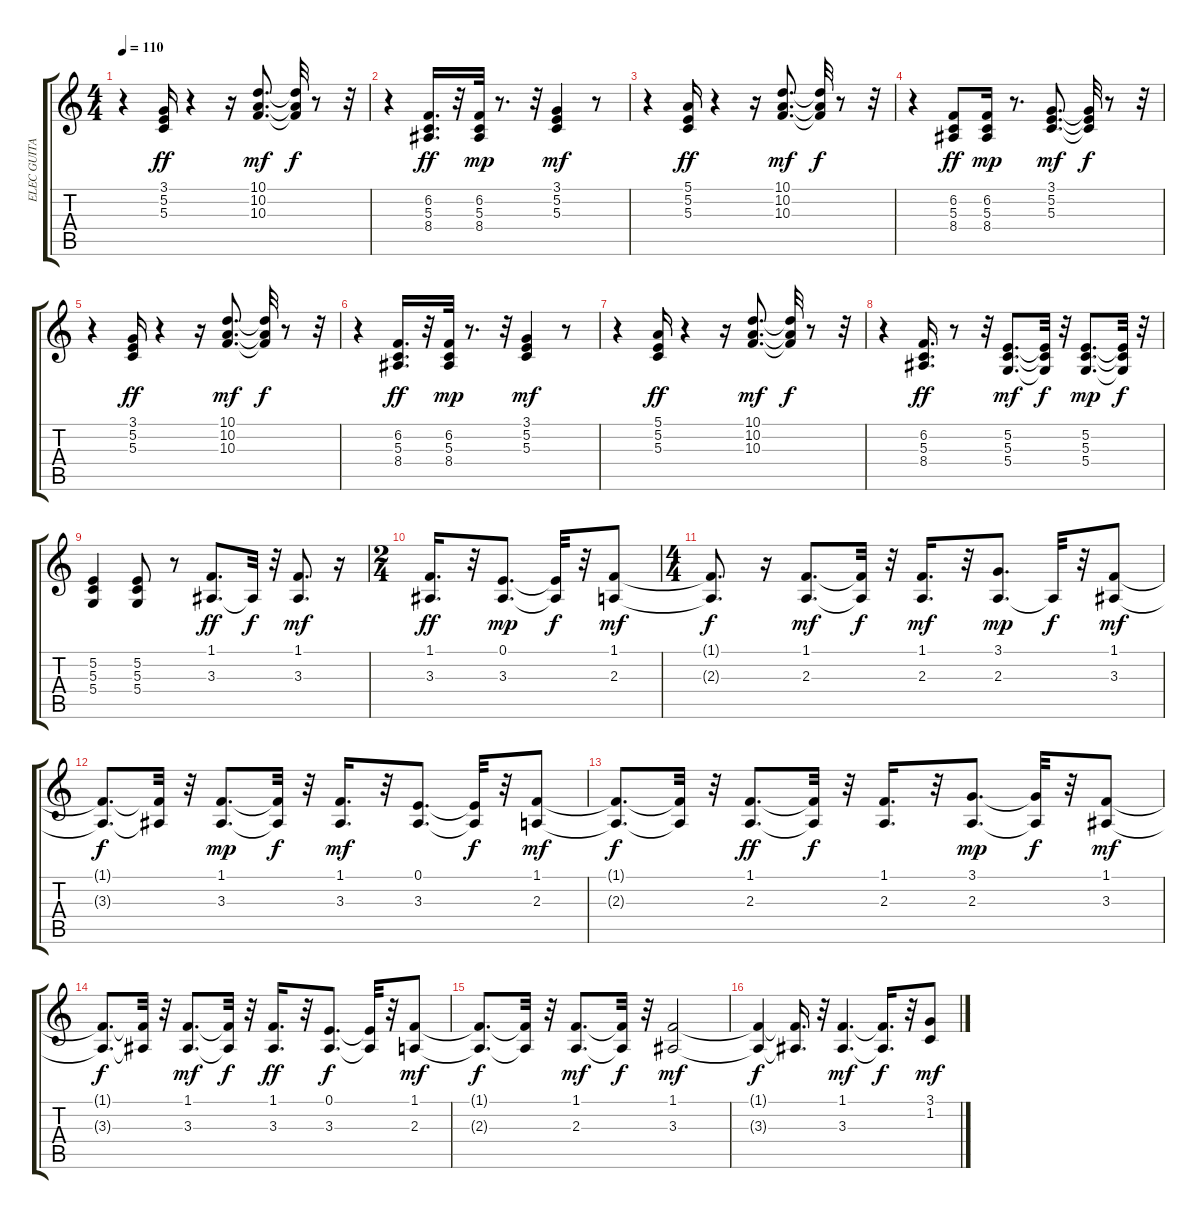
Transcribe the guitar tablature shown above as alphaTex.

\track ("ELEC GUITAR" "ELEC GUITA") {solo instrument lead8bassandlead}
\staff {score tabs}
\tuning (E4 B3 G3 D3 A2 E2) {hide}
\ts (4 4)
\tempo 110
\clef g2
\ks c
r.4{dy mf} (3.1 5.2 5.3).16{dy ff} r.4 r.16 (10.1 10.2 10.3).8{d dy mf} (10.1{t} 10.2{t} 10.3{t}).32{dy f} r.8 r.32 |
r.4 (6.2 5.3 8.4).16{d dy ff} r.32 (6.2 5.3 8.4).32{dy mp} r.8{d} r.32 (3.1 5.2 5.3).4{dy mf} r.8 |
r.4 (5.1 5.2 5.3).16{dy ff} r.4 r.16 (10.1 10.2 10.3).8{d dy mf} (10.1{t} 10.2{t} 10.3{t}).32{dy f} r.8 r.32 |
r.4 (6.2 5.3 8.4).8{dy ff} (6.2 5.3 8.4).16{dy mp} r.8{d} (3.1 5.2 5.3).8{d dy mf} (3.1{t} 5.2{t} 5.3{t}).32{dy f} r.8 r.32 |
r.4 (3.1 5.2 5.3).16{dy ff} r.4 r.16 (10.1 10.2 10.3).8{d dy mf} (10.1{t} 10.2{t} 10.3{t}).32{dy f} r.8 r.32 |
r.4 (6.2 5.3 8.4).16{d dy ff} r.32 (6.2 5.3 8.4).32{dy mp} r.8{d} r.32 (3.1 5.2 5.3).4{dy mf} r.8 |
r.4 (5.1 5.2 5.3).16{dy ff} r.4 r.16 (10.1 10.2 10.3).8{d dy mf} (10.1{t} 10.2{t} 10.3{t}).32{dy f} r.8 r.32 |
r.4 (6.2 5.3 8.4).16{d dy ff} r.8 r.32 (5.2 5.3 5.4).8{d dy mf} (5.2{t} 5.3{t} 5.4{t}).32{dy f} r.32 (5.2 5.3 5.4).8{d dy mp} (5.2{t} 5.3{t} 5.4{t}).32{dy f} r.32 |
(5.2 5.3 5.4).4 (5.2 5.3 5.4).8 r.8 (1.1 3.3).8{d dy ff} 3.3{t}.32{dy f} r.32 (1.1 3.3).8{d dy mf} r.16 |
\ts (2 4)
(1.1 3.3).16{d dy ff} r.32 (0.1 3.3).8{d dy mp} (0.1{t} 3.3{t}).32{dy f} r.32 (1.1 2.3).8{dy mf} |
\ts (4 4)
(1.1{t} 2.3{t}).8{d dy f} r.16 (1.1 2.3).8{d dy mf} (1.1{t} 2.3{t}).32{dy f} r.32 (1.1 2.3).16{d dy mf} r.32 (3.1 2.3).8{d dy mp} 2.3{t}.32{dy f} r.32 (1.1 3.3).8{dy mf} |
(1.1{t} 3.3{t}).8{d dy f} (1.1{t} 3.3{t}).32 r.32 (1.1 3.3).8{d dy mp} (1.1{t} 3.3{t}).32{dy f} r.32 (1.1 3.3).16{d dy mf} r.32 (0.1 3.3).8{d} (0.1{t} 3.3{t}).32{dy f} r.32 (1.1 2.3).8{dy mf} |
(1.1{t} 2.3{t}).8{d dy f} (1.1{t} 2.3{t}).32 r.32 (1.1 2.3).8{d dy ff} (1.1{t} 2.3{t}).32{dy f} r.32 (1.1 2.3).16{d} r.32 (3.1 2.3).8{d dy mp} (3.1{t} 2.3{t}).32{dy f} r.32 (1.1 3.3).8{dy mf} |
(1.1{t} 3.3{t}).8{d dy f} (1.1{t} 3.3{t}).32 r.32 (1.1 3.3).8{d dy mf} (1.1{t} 3.3{t}).32{dy f} r.32 (1.1 3.3).16{d dy ff} r.32 (0.1 3.3).8{d dy f} (0.1{t} 3.3{t}).32 r.32 (1.1 2.3).8{dy mf} |
(1.1{t} 2.3{t}).8{d dy f} (1.1{t} 2.3{t}).32 r.32 (1.1 2.3).8{d dy mf} (1.1{t} 2.3{t}).32{dy f} r.32 (1.1 3.3).2{dy mf} |
(1.1{t} 3.3{t}).4{dy f} (1.1{t} 3.3{t}).16{d} r.32 (1.1 3.3).4{d dy mf} (1.1{t} 3.3{t}).16{d dy f} r.32 (3.1 1.2).8{dy mf}
